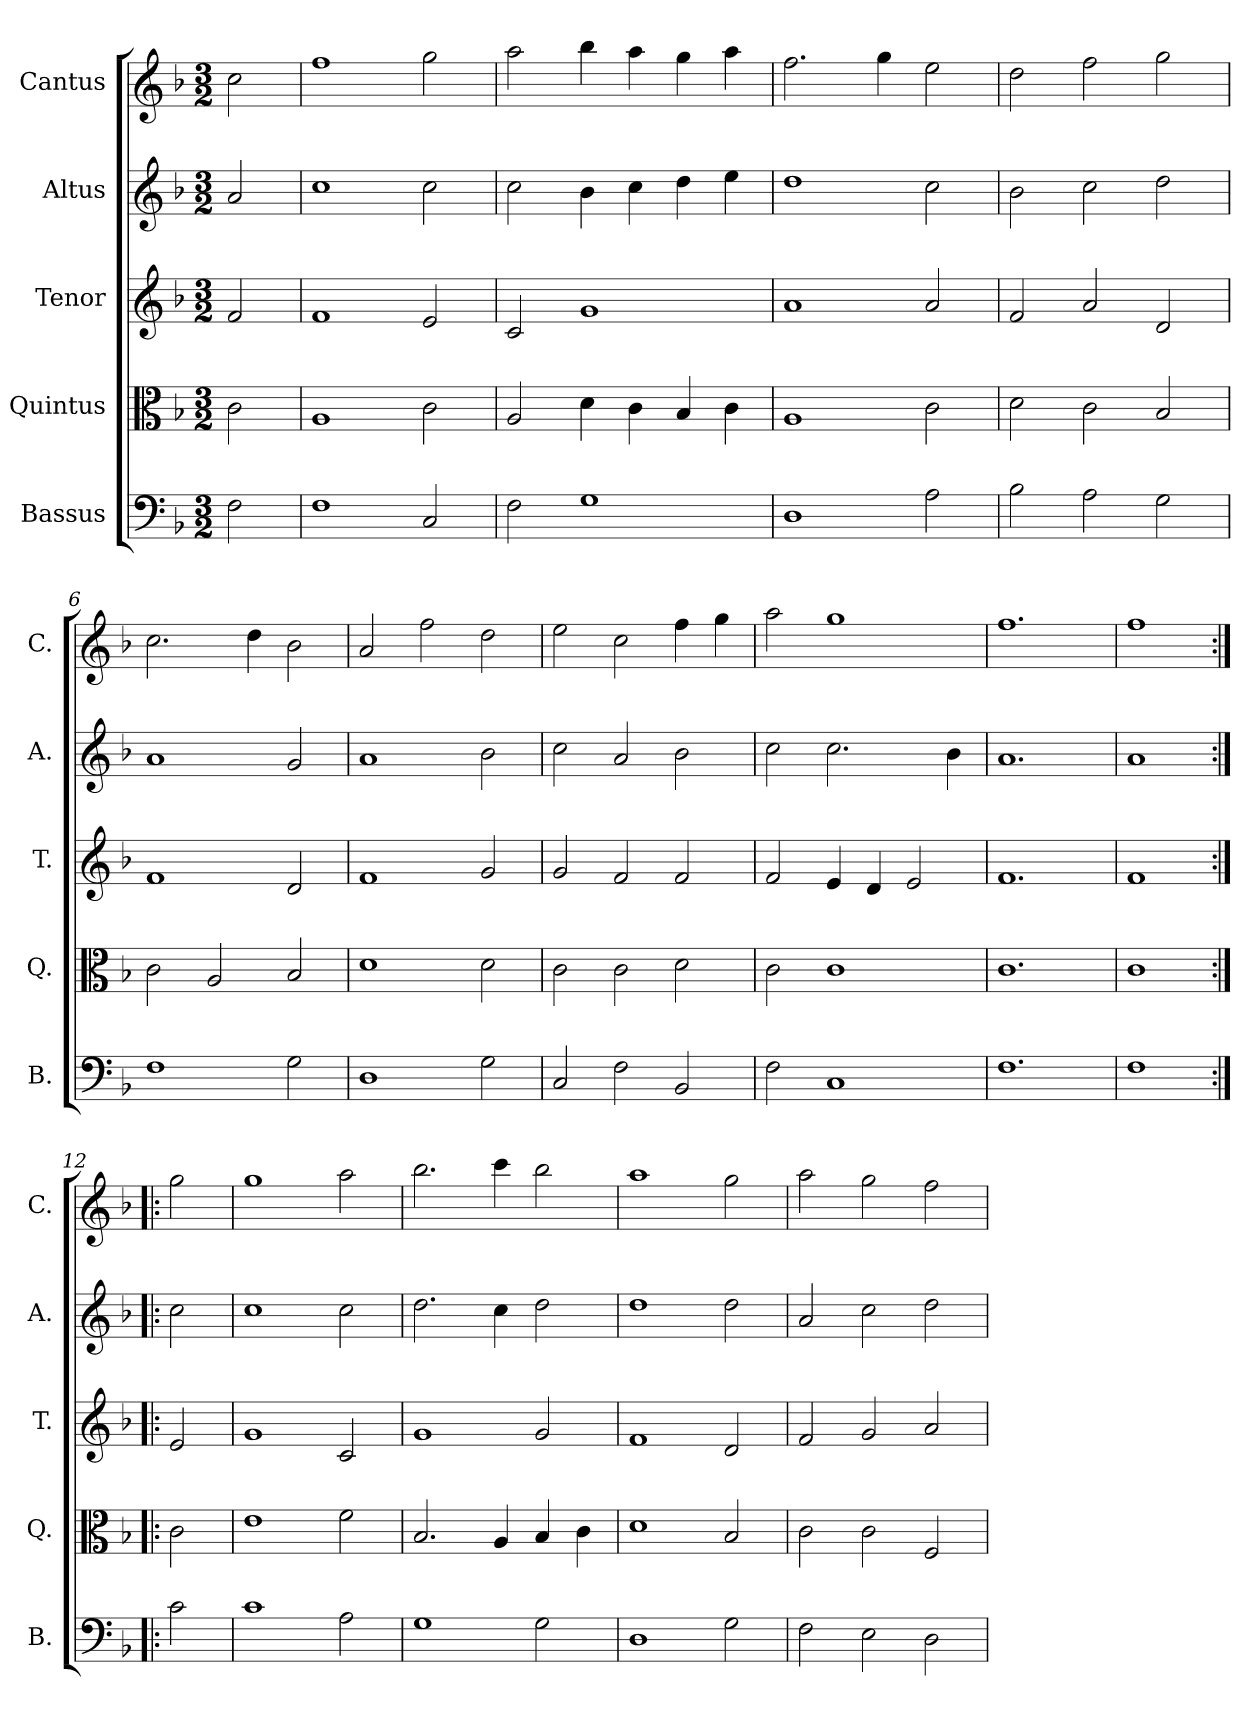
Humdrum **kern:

**kern	**kern	**kern	**kern	**kern
*part5	*part4	*part3	*part2	*part1
*staff5	*staff4	*staff3	*staff2	*staff1
*I"Bassus	*I"Quintus	*I"Tenor	*I"Altus	*I"Cantus
*I'B.	*I'Q.	*I'T.	*I'A.	*I'C.
*clefF4	*clefC3	*clefG2	*clefG2	*clefG2
*k[b-]	*k[b-]	*k[b-]	*k[b-]	*k[b-]
*F:	*F:	*F:	*F:	*F:
*M3/2	*M3/2	*M3/2	*M3/2	*M3/2
=1	=1	=1	=1	=1
2F\	2c\	2f/	2a/	2cc\
=2	=2	=2	=2	=2
1F\	1A/	1f/	1cc\	1ff\
2C/	2c\	2e/	2cc\	2gg\
=3	=3	=3	=3	=3
2F\	2A/	2c/	2cc\	2aa\
1G\	4d\	1g/	4b-\	4bb-\
.	4c\	.	4cc\	4aa\
.	4B-/	.	4dd\	4gg\
.	4c\	.	4ee\	4aa\
=4	=4	=4	=4	=4
1D\	1A/	1a/	1dd\	2.ff\
.	.	.	.	4gg\
2A\	2c\	2a/	2cc\	2ee\
=5	=5	=5	=5	=5
2B-\	2d\	2f/	2b-\	2dd\
2A\	2c\	2a/	2cc\	2ff\
2G\	2B-/	2d/	2dd\	2gg\
=6	=6	=6	=6	=6
1F\	2c\	1f/	1a/	2.cc\
.	2A/	.	.	.
.	.	.	.	4dd\
2G\	2B-/	2d/	2g/	2b-\
!!LO:LB:g=z
=7	=7	=7	=7	=7
1D\	1d\	1f/	1a/	2a/
.	.	.	.	2ff\
2G\	2d\	2g/	2b-\	2dd\
=8	=8	=8	=8	=8
2C/	2c\	2g/	2cc\	2ee\
2F\	2c\	2f/	2a/	2cc\
2BB-/	2d\	2f/	2b-\	4ff\
.	.	.	.	4gg\
=9	=9	=9	=9	=9
2F\	2c\	2f/	2cc\	2aa\
1C/	1c\	4e/	2.cc\	1gg\
.	.	4d/	.	.
.	.	2e/	.	.
.	.	.	4b-\	.
=10	=10	=10	=10	=10
1.F\	1.c\	1.f/	1.a/	1.ff\
=11	=11	=11	=11	=11
1F\	1c\	1f/	1a/	1ff\
=12:|!|:	=12:|!|:	=12:|!|:	=12:|!|:	=12:|!|:
2c\	2c\	2e/	2cc\	2gg\
=13	=13	=13	=13	=13
1c\	1e\	1g/	1cc\	1gg\
2A\	2f\	2c/	2cc\	2aa\
!!LO:LB:g=z
=14	=14	=14	=14	=14
1G\	2.B-/	1g/	2.dd\	2.bb-\
.	4A/	.	4cc\	4ccc\
2G\	4B-/	2g/	2dd\	2bb-\
.	4c\	.	.	.
=15	=15	=15	=15	=15
1D\	1d\	1f/	1dd\	1aa\
2G\	2B-/	2d/	2dd\	2gg\
=16	=16	=16	=16	=16
2F\	2c\	2f/	2a/	2aa\
2E\	2c\	2g/	2cc\	2gg\
2D\	2F/	2a/	2dd\	2ff\
=	=	=	=	=
*-	*-	*-	*-	*-
